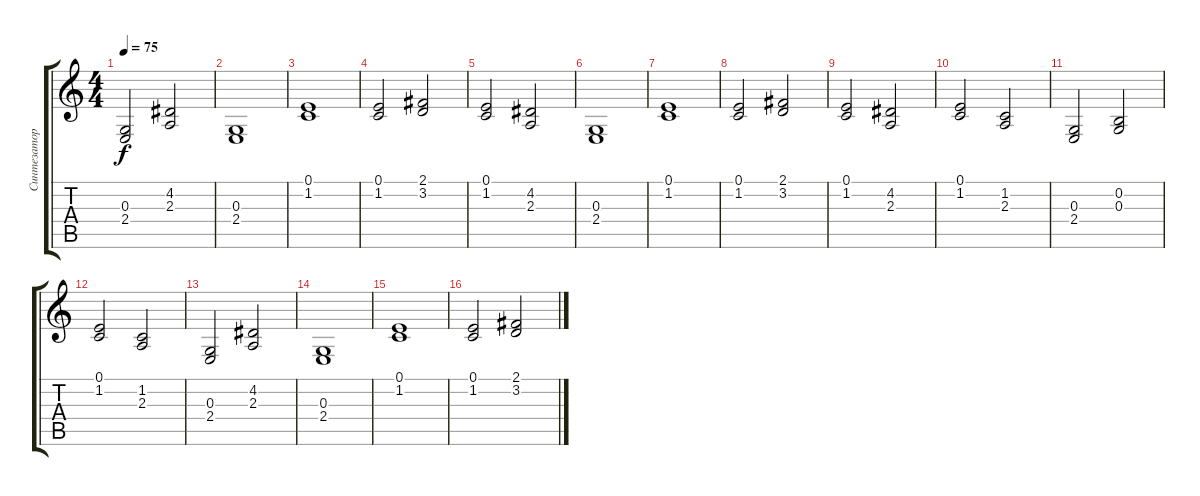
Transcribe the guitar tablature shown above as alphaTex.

\track ("Синтезатор" "Синтезатор") {instrument pad2warm}
\staff {score tabs}
\tuning (E4 B3 G3 D3 A2 E2) {hide}
\ts (4 4)
\tempo 75
\clef g2
\ks c
(0.3 2.4).2{dy f} (4.2 2.3).2 |
(0.3 2.4).1 |
(0.1 1.2).1 |
(0.1 1.2).2 (2.1 3.2).2 |
(0.1 1.2).2 (4.2 2.3).2 |
(0.3 2.4).1 |
(0.1 1.2).1 |
(0.1 1.2).2 (2.1 3.2).2 |
(0.1 1.2).2 (4.2 2.3).2 |
(0.1 1.2).2 (1.2 2.3).2 |
(0.3 2.4).2 (0.2 0.3).2 |
(0.1 1.2).2 (1.2 2.3).2 |
(0.3 2.4).2 (4.2 2.3).2 |
(0.3 2.4).1 |
(0.1 1.2).1 |
(0.1 1.2).2 (2.1 3.2).2
